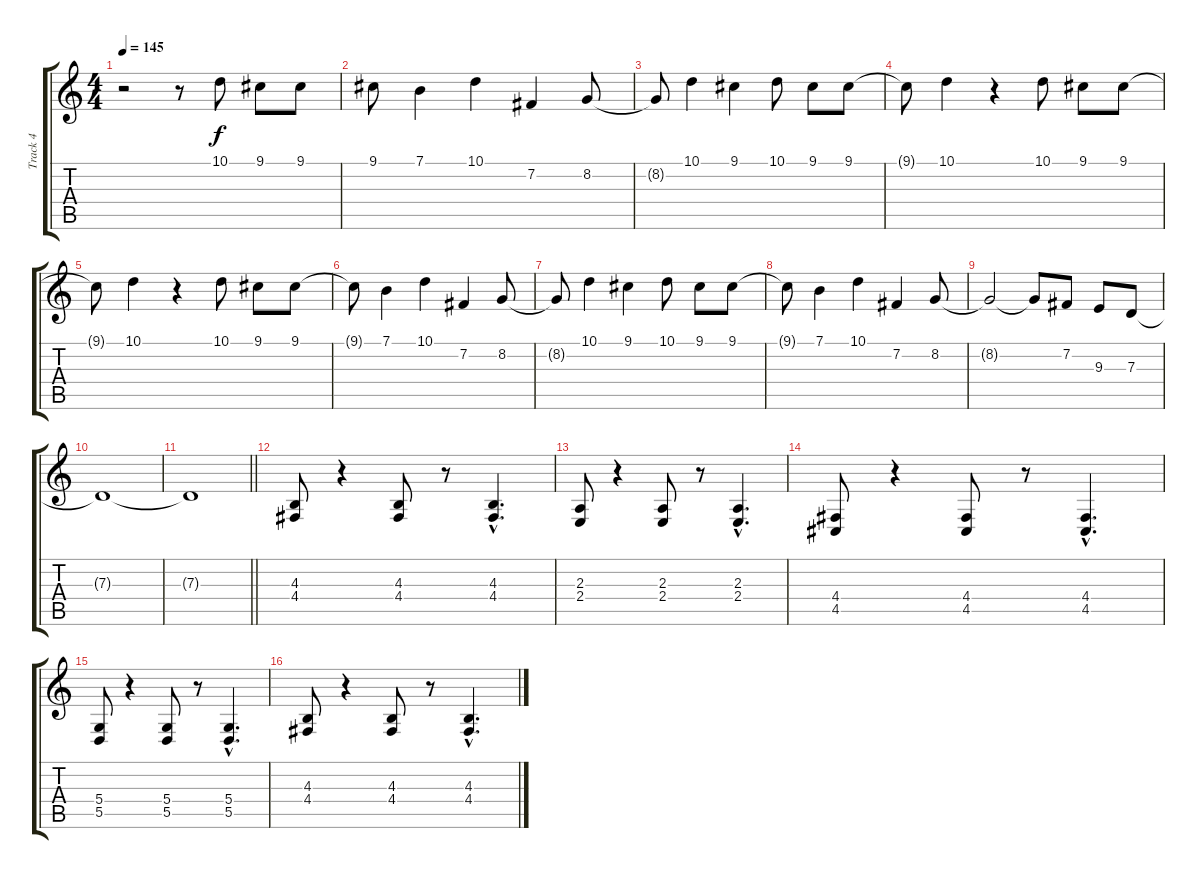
\track ("Track 4" "Track 4") {instrument churchorgan}
\staff {score tabs}
\tuning (E4 B3 G3 D3 A2 E2) {hide}
\ts (4 4)
\section ("" "")
\tempo 145
\clef g2
\ks c
r.2{dy f instrument churchorgan} r.8 10.1.8 9.1.8 9.1.8 |
9.1.8 7.1.4 10.1.4 7.2.4 8.2.8 |
8.2{t}.8 10.1.4 9.1.4 10.1.8 9.1.8 9.1.8 |
9.1{t}.8 10.1.4 r.4 10.1.8 9.1.8 9.1.8 |
9.1{t}.8 10.1.4 r.4 10.1.8 9.1.8 9.1.8 |
9.1{t}.8 7.1.4 10.1.4 7.2.4 8.2.8 |
8.2{t}.8 10.1.4 9.1.4 10.1.8 9.1.8 9.1.8 |
9.1{t}.8 7.1.4 10.1.4 7.2.4 8.2.8 |
8.2{t}.2 8.2{t}.8 7.2.8 9.3.8 7.3.8 |
7.3{t}.1 |
\barLineRight lightlight
7.3{t}.1 |
\section ("" "")
(4.3 4.4).8{volume 10 instrument stringensemble1} r.4 (4.3 4.4).8 r.8 (4.3{hac} 4.4{hac}).4{d} |
(2.3 2.4).8 r.4 (2.3 2.4).8 r.8 (2.3{hac} 2.4{hac}).4{d} |
(4.4 4.5).8 r.4 (4.4 4.5).8 r.8 (4.4{hac} 4.5{hac}).4{d} |
(5.4 5.5).8 r.4 (5.4 5.5).8 r.8 (5.4{hac} 5.5{hac}).4{d} |
(4.3 4.4).8 r.4 (4.3 4.4).8 r.8 (4.3{hac} 4.4{hac}).4{d}
